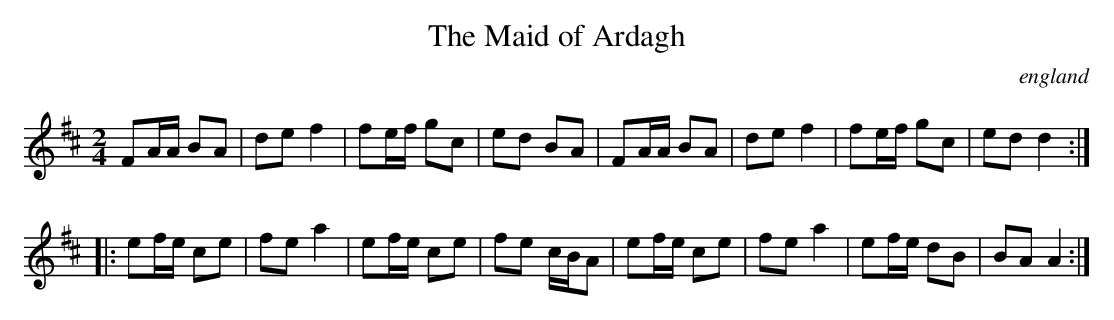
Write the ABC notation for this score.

X:1
T:Maid of Ardagh, The
O:england
M:2/4
L:1/8
K:D
FA/A/ BA|de f2|fe/f/ gc|ed BA|FA/A/ BA|de f2|fe/f/ gc|ed d2:|
|:ef/e/ ce|fe a2|ef/e/ ce|fe c/B/A|ef/e/ ce|fe a2|ef/e/ dB|BA A2:|
